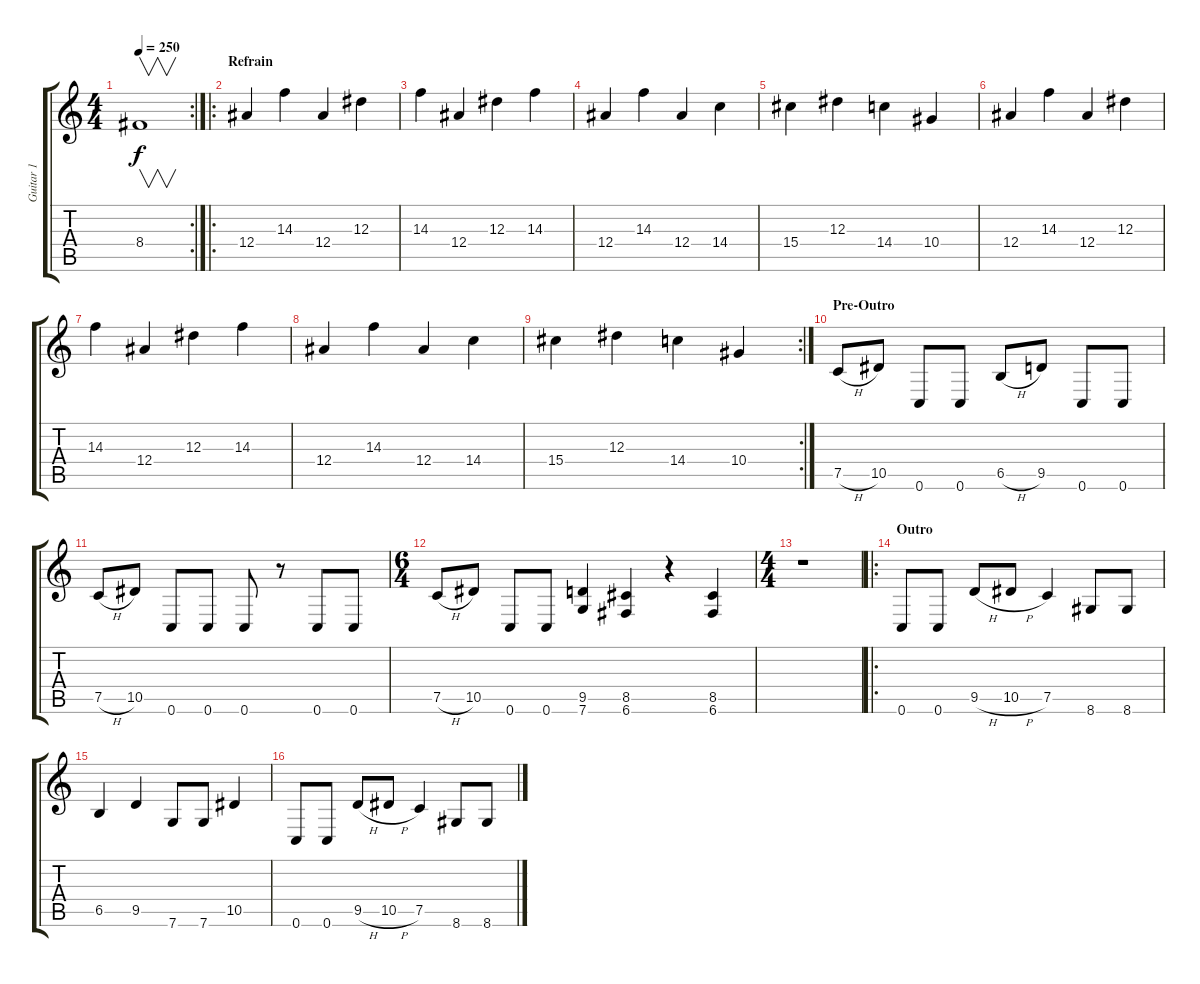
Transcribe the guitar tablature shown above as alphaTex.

\track ("Guitar 1" "Guitar 1") {instrument distortionguitar}
\staff {score tabs}
\tuning (C4 G3 Eb3 Bb2 F2 C2) {hide}
\rc 2
\ts (4 4)
\tempo 250
\clef g2
\ks c
8.4{t}.1{v dy f} |
\ro
\section ("" "Refrain")
12.4.4 14.3.4 12.4.4 12.3.4 |
14.3.4 12.4.4 12.3.4 14.3.4 |
12.4.4 14.3.4 12.4.4 14.4.4 |
15.4.4 12.3.4 14.4.4 10.4.4 |
12.4.4 14.3.4 12.4.4 12.3.4 |
14.3.4 12.4.4 12.3.4 14.3.4 |
12.4.4 14.3.4 12.4.4 14.4.4 |
\rc 2
15.4.4 12.3.4 14.4.4 10.4.4 |
\section ("" "Pre-Outro")
7.5{h}.8 10.5.8 0.6.8 0.6.8 6.5{h}.8 9.5.8 0.6.8 0.6.8 |
7.5{h}.8 10.5.8 0.6.8 0.6.8 0.6.8 r.8 0.6.8 0.6.8 |
\ts (6 4)
7.5{h}.8 10.5.8 0.6.8 0.6.8 (9.5 7.6).4 (8.5 6.6).4 r.4 (8.5 6.6).4 |
\ts (4 4)
r.1 |
\ro
\section ("" "Outro")
0.6.8 0.6.8 9.5{h}.8 10.5{h}.8 7.5.4 8.6.8 8.6.8 |
6.5.4 9.5.4 7.6.8 7.6.8 10.5.4 |
0.6.8 0.6.8 9.5{h}.8 10.5{h}.8 7.5.4 8.6.8 8.6.8
